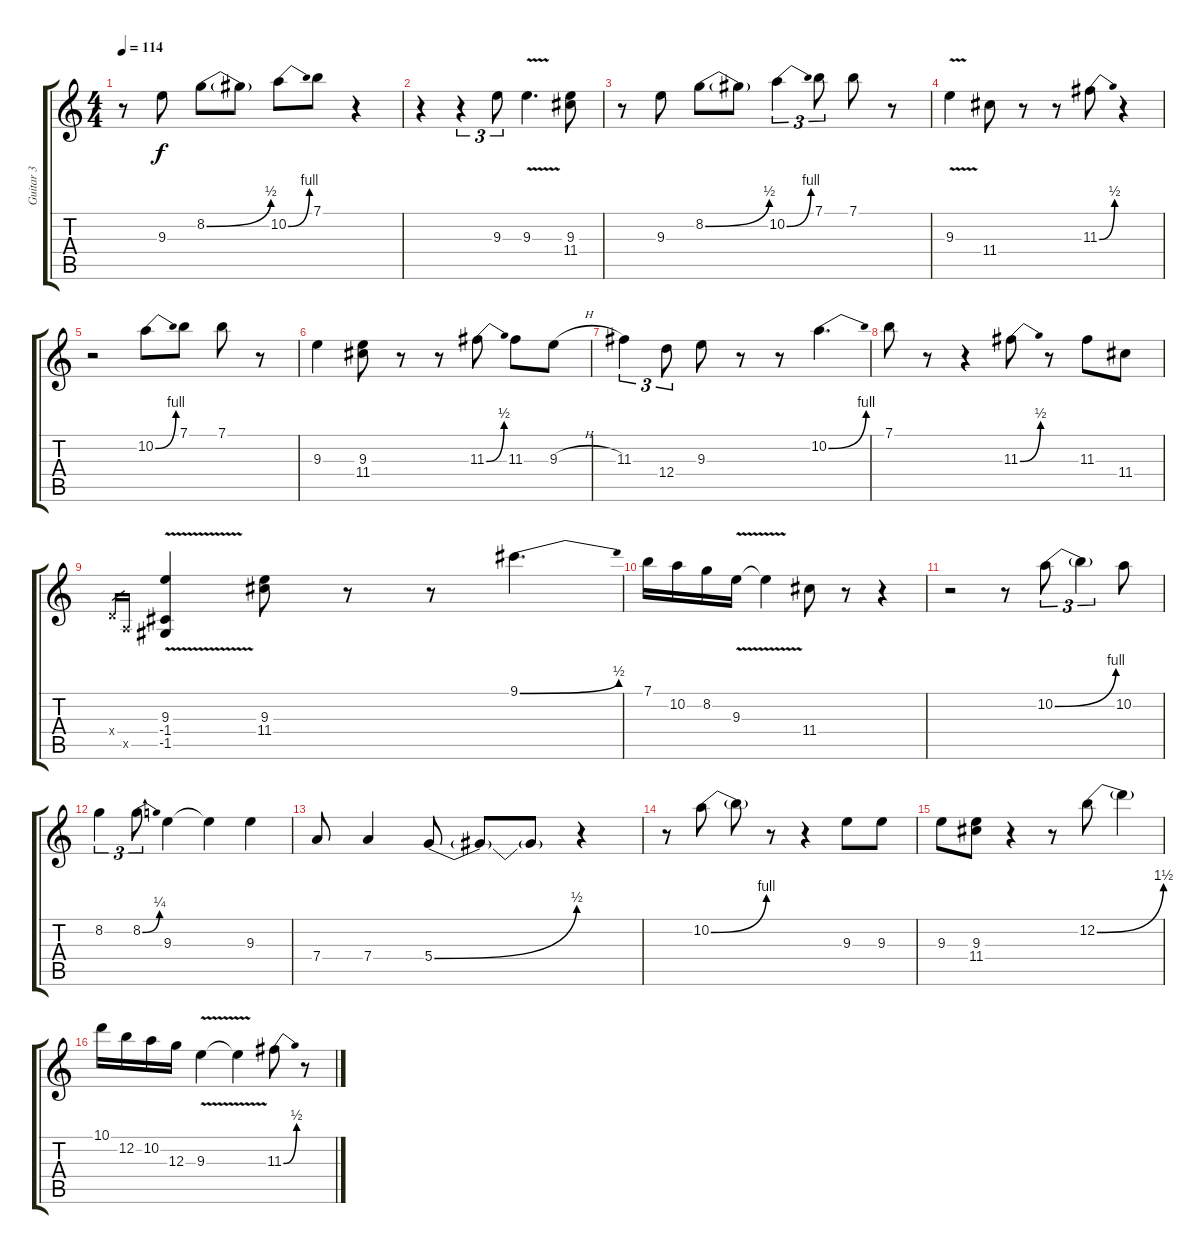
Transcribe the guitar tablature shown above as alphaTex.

\track ("Guitar 3" "Guitar 3") {instrument distortionguitar}
\staff {score tabs}
\tuning (E4 B3 G3 D3 A2 E2) {hide}
\ts (4 4)
\tempo 114
\clef g2
\ks c
r.8{dy f} 9.3.8 8.2{be (bend 0 0 60 2)}.8 8.2{t}.8 10.2{be (bend 0 0 60 4)}.8 7.1.8 r.4 |
r.4 r.4{tu (3 2)} 9.3.8{tu (3 2)} 9.3{v}.4{d} (9.3 11.4).8 |
r.8 9.3.8 8.2{be (bend 0 0 60 2)}.8 8.2{t}.8 10.2{be (bend 0 0 60 4)}.4{tu (3 2)} 7.1.8{tu (3 2)} 7.1.8 r.8 |
9.3{v}.4 11.4.8 r.8 r.8 11.3{be (bend 0 0 60 2)}.8 r.4 |
r.2 10.2{be (bend 0 0 60 4)}.8 7.1.8 7.1.8 r.8 |
9.3.4 (9.3 11.4).8 r.8 r.8 11.3{be (bend 0 0 60 2)}.8 11.3.8 9.3{h}.8 |
11.3.4{tu (3 2)} 12.4.8{tu (3 2)} 9.3.8 r.8 r.8 10.2{be (bend 0 0 60 4)}.4{d} |
7.1.8 r.8 r.4 11.3{be (bend 0 0 60 2)}.8 r.8 11.3.8 11.4.8 |
0.4{x}.16{gr} 0.5{x}.16{gr} (9.3{v} -1.4{v} -1.5{v}).4 (9.3 11.4).8 r.8 r.8 9.1{be (bend 0 0 60 2)}.4{d} |
7.1.16 10.2.16 8.2.16 9.3{v}.16 9.3{t}.4 11.4.8 r.8 r.4 |
r.2 r.8 10.2{be (bend 0 0 60 4)}.8{tu (3 2)} 10.2{t}.4{tu (3 2)} 10.2.8 |
8.2.4{tu (3 2)} 8.2{be (bend 0 0 60 1)}.8{tu (3 2)} 9.3.4 9.3{t}.4 9.3.4 |
7.4.8 7.4.4 5.4{be (bend 0 0 60 2)}.8 5.4{t}.8 5.4{t}.8 r.4 |
r.8 10.2{be (bend 0 0 60 4)}.8 10.2{t}.8 r.8 r.4 9.3.8 9.3.8 |
9.3.8 (9.3 11.4).8 r.4 r.8 12.2{be (bend 0 0 60 6)}.8 12.2{t}.4 |
10.1.16 12.2.16 10.2.16 12.3.16 9.3{v}.4 9.3{t}.4 11.3{be (bend 0 0 60 2)}.8 r.8
